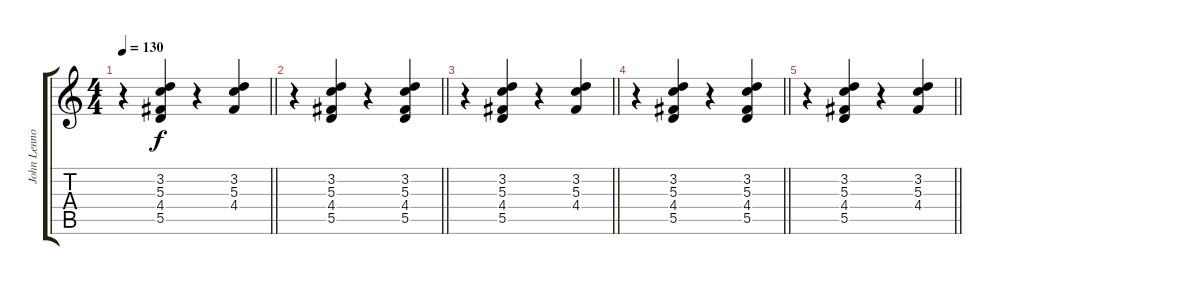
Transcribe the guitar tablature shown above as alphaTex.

\track ("John Lennon" "John Lenno") {instrument electricguitarclean}
\staff {score tabs}
\tuning (E4 B3 G3 D3 A2 E2) {hide}
\ts (4 4)
\tempo 130
\clef g2
\barLineRight lightlight
\ks c
r.4{dy f} (3.2 5.3 4.4 5.5).4 r.4 (3.2 5.3 4.4).4 |
\barLineRight lightlight
r.4 (3.2 5.3 4.4 5.5).4 r.4 (3.2 5.3 4.4 5.5).4 |
\barLineRight lightlight
r.4 (3.2 5.3 4.4 5.5).4 r.4 (3.2 5.3 4.4).4 |
\barLineRight lightlight
r.4 (3.2 5.3 4.4 5.5).4 r.4 (3.2 5.3 4.4 5.5).4 |
\barLineRight lightlight
r.4 (3.2 5.3 4.4 5.5).4 r.4 (3.2 5.3 4.4).4
